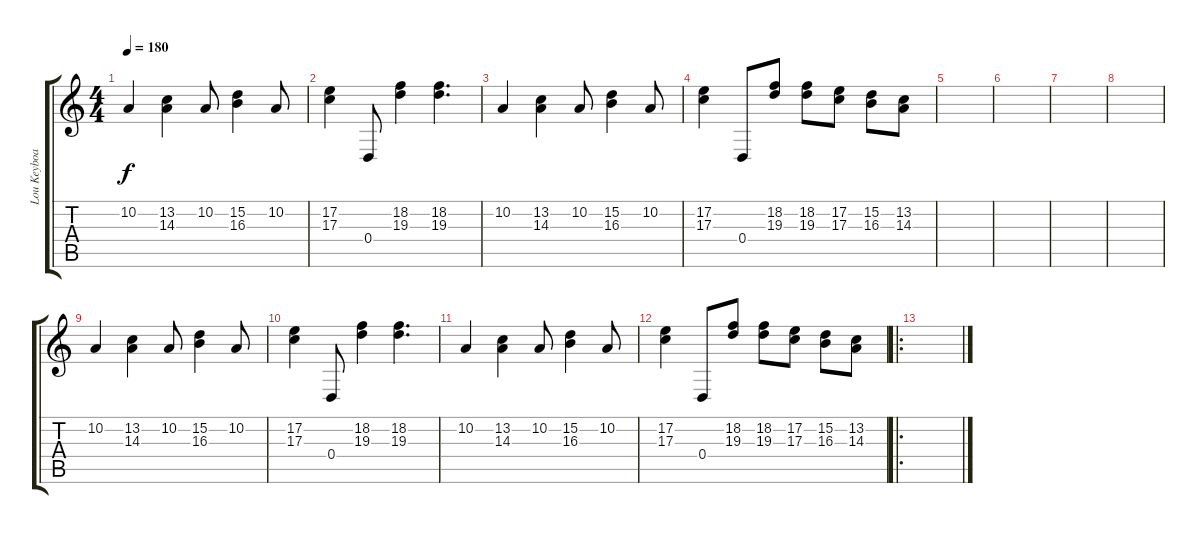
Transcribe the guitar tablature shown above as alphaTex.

\track ("Lou Keyboard" "Lou Keyboa") {instrument rockorgan bank 1}
\staff {score tabs}
\tuning (E4 B3 G3 D3 A2 E2) {hide}
\ts (4 4)
\tempo 180
\clef g2
\ks c
10.2.4{dy f volume 8 instrument rockorgan} (13.2 14.3).4 10.2.8 (15.2 16.3).4 10.2.8 |
(17.2 17.3).4 0.4.8 (18.2 19.3).4 (18.2 19.3).4{d} |
10.2.4{volume 8 instrument rockorgan} (13.2 14.3).4 10.2.8 (15.2 16.3).4 10.2.8 |
(17.2 17.3).4 0.4.8 (18.2 19.3).8 (18.2 19.3).8 (17.2 17.3).8 (15.2 16.3).8 (13.2 14.3).8 |
|
|
|
|
10.2.4{volume 8 instrument rockorgan} (13.2 14.3).4 10.2.8 (15.2 16.3).4 10.2.8 |
(17.2 17.3).4 0.4.8 (18.2 19.3).4 (18.2 19.3).4{d} |
10.2.4{volume 8 instrument rockorgan} (13.2 14.3).4 10.2.8 (15.2 16.3).4 10.2.8 |
(17.2 17.3).4 0.4.8 (18.2 19.3).8 (18.2 19.3).8 (17.2 17.3).8 (15.2 16.3).8 (13.2 14.3).8 |
\ro
